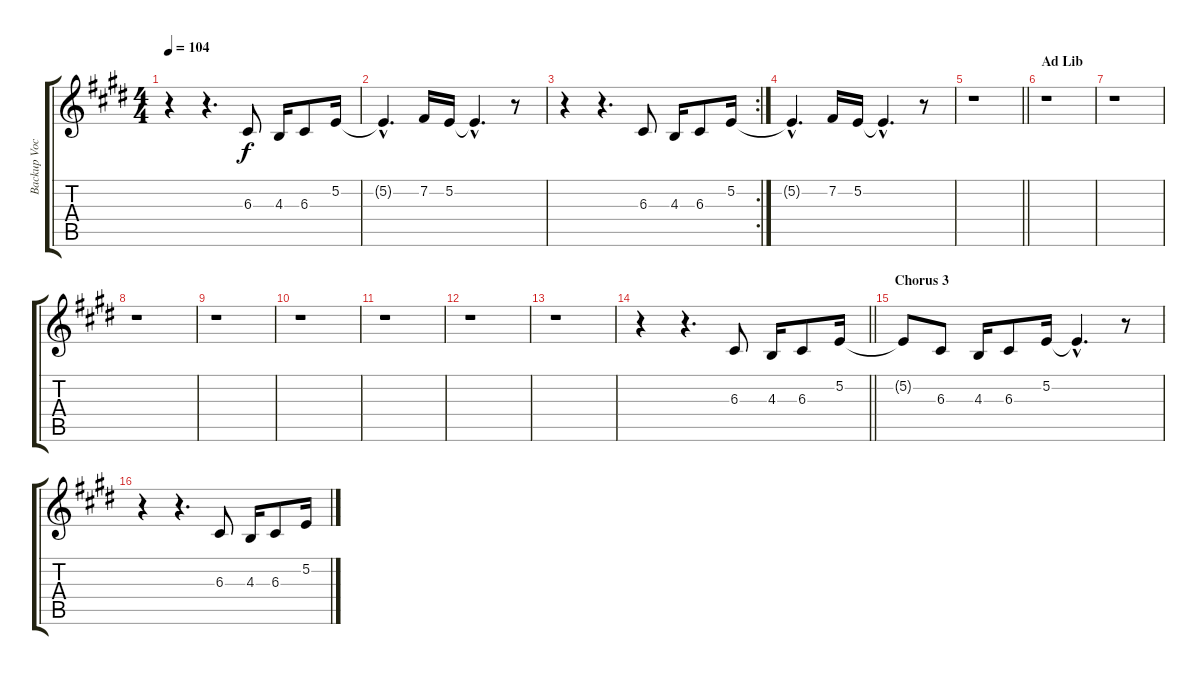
\track ("Backup Vocals" "Backup Voc") {instrument synthvoice}
\staff {score tabs}
\tuning (E4 B3 G3 D3 A2 E2) {hide}
\ts (4 4)
\tempo 104
\clef g2
\ks e
r.4{dy f} r.4{d} 6.3.8 4.3.16 6.3.8 5.2.16 |
5.2{hac t}.4{d} 7.2.16 5.2.16 5.2{hac t}.4{d} r.8 |
\rc 2
r.4 r.4{d} 6.3.8 4.3.16 6.3.8 5.2.16 |
5.2{hac t}.4{d} 7.2.16 5.2.16 5.2{hac t}.4{d} r.8 |
\barLineRight lightlight
r.1 |
\section ("" "Ad Lib")
r.1 |
r.1 |
r.1 |
r.1 |
r.1 |
r.1 |
r.1 |
r.1 |
\barLineRight lightlight
r.4 r.4{d} 6.3.8 4.3.16 6.3.8 5.2.16 |
\section ("" "Chorus 3")
5.2{t}.8 6.3.8 4.3.16 6.3.8 5.2.16 5.2{hac t}.4{d} r.8 |
r.4 r.4{d} 6.3.8 4.3.16 6.3.8 5.2.16
